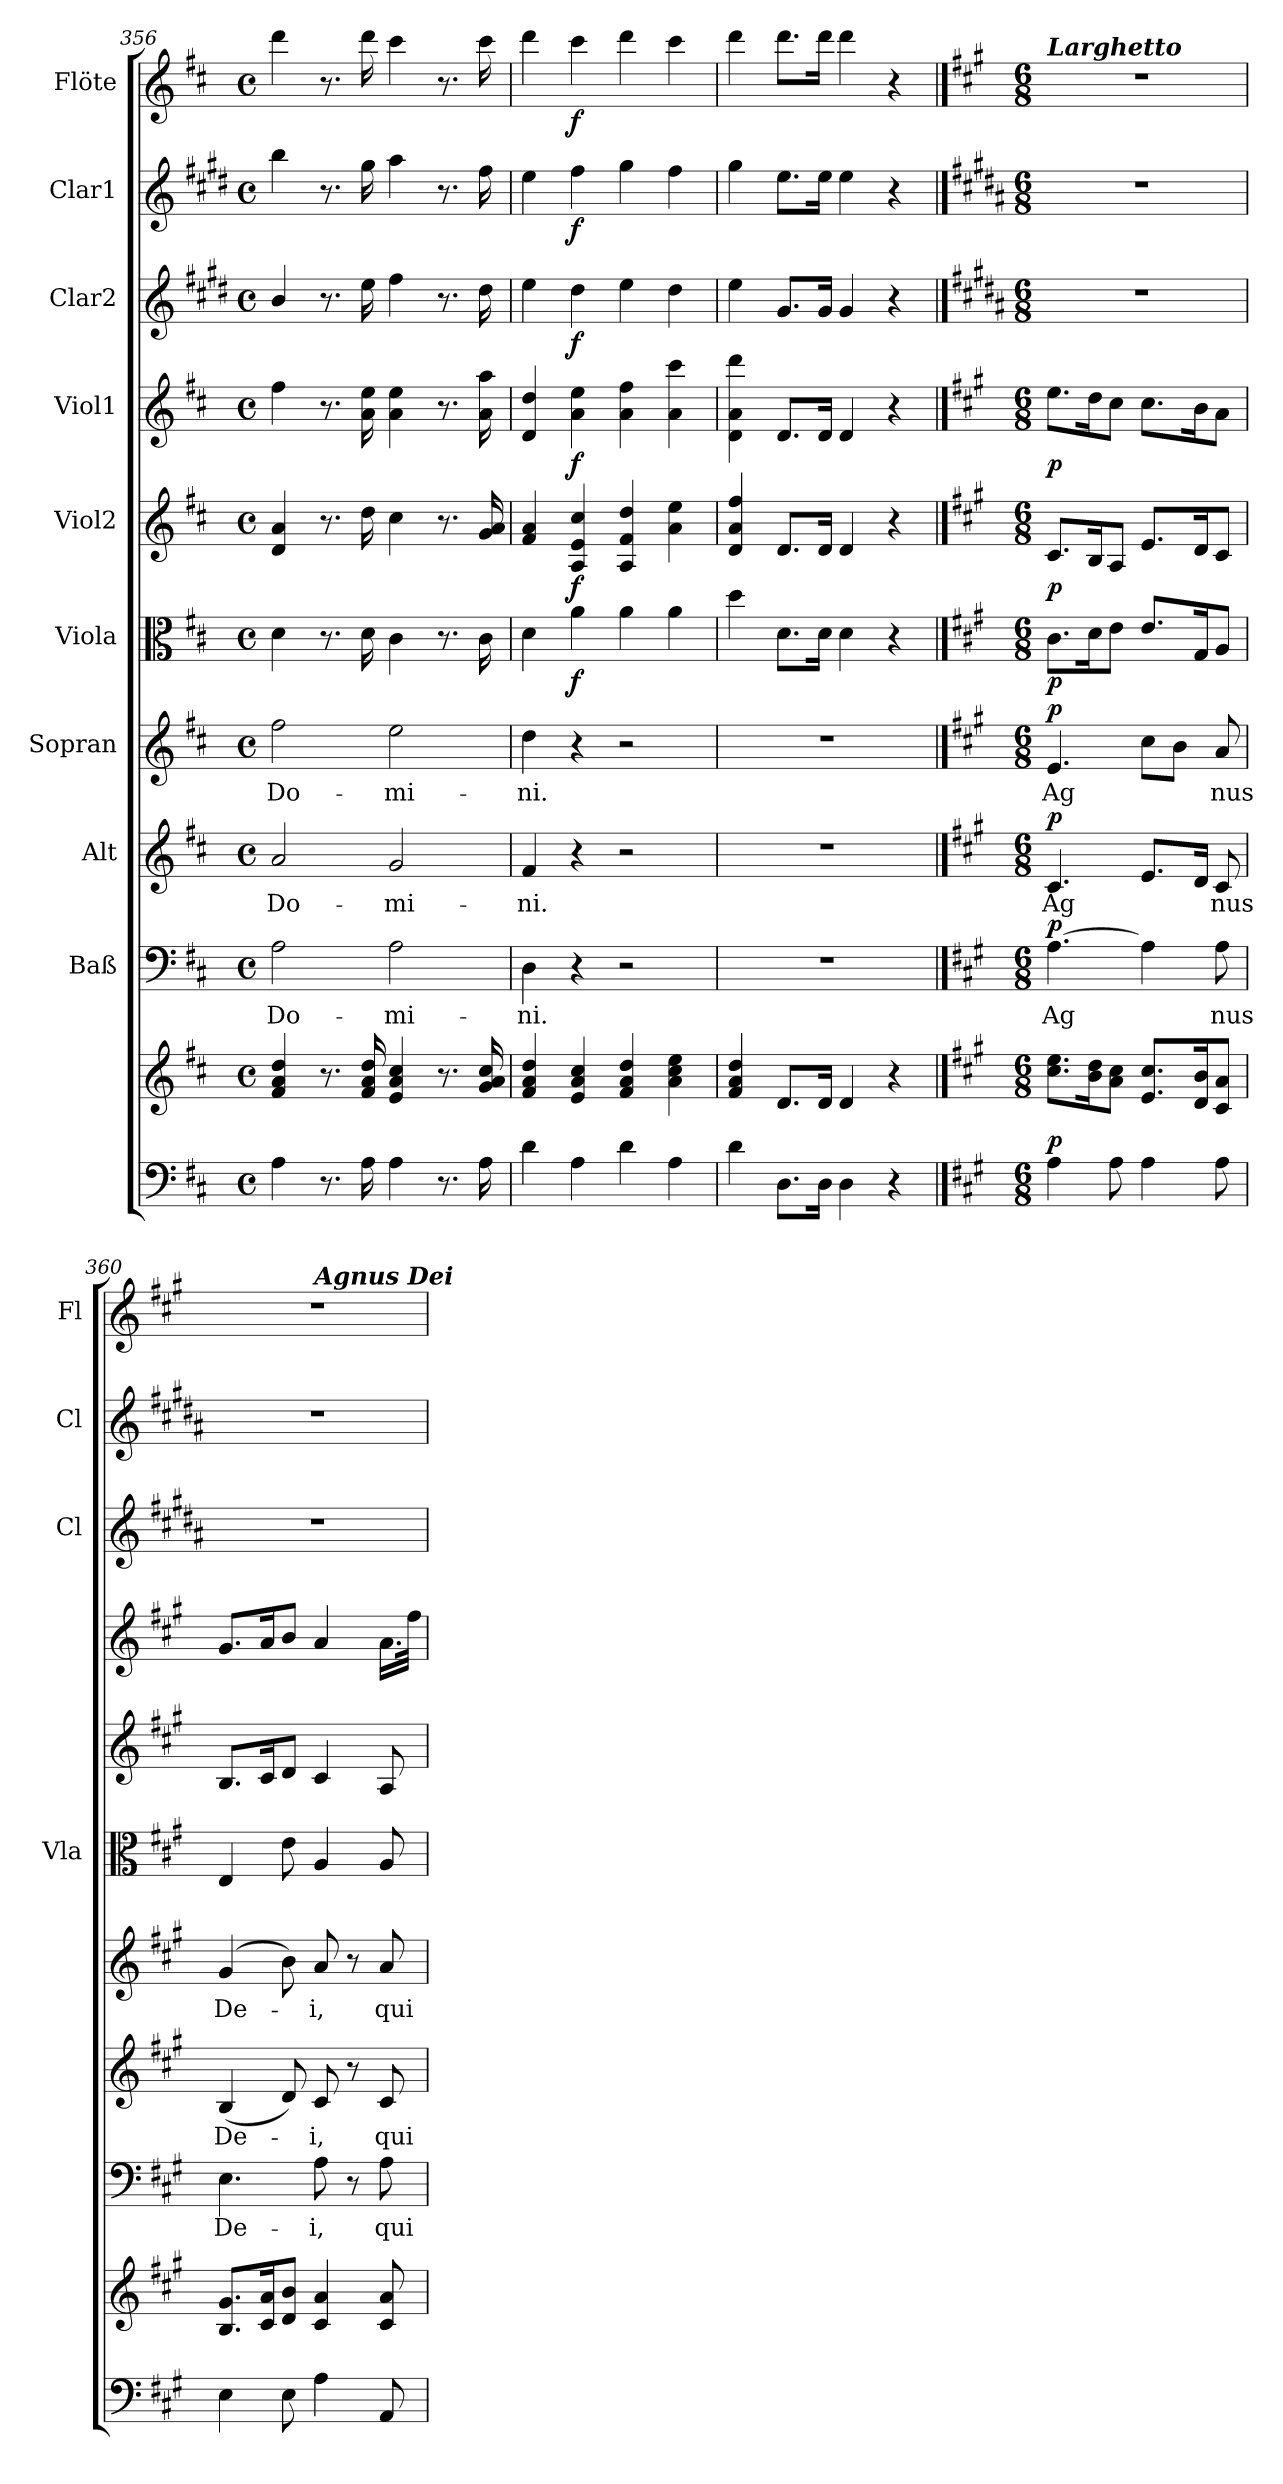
**kern	**kern	**dynam	**kern	**text	**dynam	**kern	**text	**dynam	**kern	**text	**dynam	**kern	**dynam	**kern	**dynam	**kern	**dynam	**kern	**dynam	**kern	**dynam	**kern	**dynam
*part10	*part10	*part10	*part9	*part9	*part9	*part8	*part8	*part8	*part7	*part7	*part7	*part6	*part6	*part5	*part5	*part4	*part4	*part3	*part3	*part2	*part2	*part1	*part1
*staff11	*staff10	*staff10/11	*staff9	*staff9	*staff9	*staff8	*staff8	*staff8	*staff7	*staff7	*staff7	*staff6	*staff6	*staff5	*staff5	*staff4	*staff4	*staff3	*staff3	*staff2	*staff2	*staff1	*staff1
*	*	*	*I"Baß	*	*	*I"Alt	*	*	*I"Sopran	*	*	*I"Viola	*	*I"Viol2	*	*I"Viol1	*	*I"Clar2	*	*I"Clar1	*	*I"Flöte	*
*	*	*	*	*	*	*	*	*	*	*	*	*I'Vla	*	*	*	*	*	*I'Cl	*	*I'Cl	*	*I'Fl	*
*clefF4	*clefG2	*	*clefF4	*	*	*clefG2	*	*	*clefG2	*	*	*clefC3	*	*clefG2	*	*clefG2	*	*clefG2	*	*clefG2	*	*clefG2	*
*	*	*	*	*	*	*	*	*	*	*	*	*	*	*	*	*	*	*ITrd1c2	*	*ITrd1c2	*	*	*
*k[f#c#]	*k[f#c#]	*	*k[f#c#]	*	*	*k[f#c#]	*	*	*k[f#c#]	*	*	*k[f#c#]	*	*k[f#c#]	*	*k[f#c#]	*	*k[f#c#]	*	*k[f#c#]	*	*k[f#c#]	*
*D:	*D:	*	*D:	*	*	*D:	*	*	*D:	*	*	*D:	*	*D:	*	*D:	*	*D:	*	*D:	*	*D:	*
*M4/4	*M4/4	*	*M4/4	*	*	*M4/4	*	*	*M4/4	*	*	*M4/4	*	*M4/4	*	*M4/4	*	*M4/4	*	*M4/4	*	*M4/4	*
*met(c)	*met(c)	*	*met(c)	*	*	*met(c)	*	*	*met(c)	*	*	*met(c)	*	*met(c)	*	*met(c)	*	*met(c)	*	*met(c)	*	*met(c)	*
=356	=356	=356	=356	=356	=356	=356	=356	=356	=356	=356	=356	=356	=356	=356	=356	=356	=356	=356	=356	=356	=356	=356	=356
!	!	!	!	!LO:LY:b	!	!	!LO:LY:b	!	!	!LO:LY:b	!	!	!	!	!	!	!	!	!	!	!	!	!
4A\	4f#/ 4a/ 4dd/	.	2A\	Do-	.	2a/	Do-	.	2ff#\	Do-	.	4d\	.	4d/ 4a/	.	4ff#\	.	4a/	.	4aa\	.	4ddd\	.
8.r	8.r	.	.	.	.	.	.	.	.	.	.	8.r	.	8.r	.	8.r	.	8.r	.	8.r	.	8.r	.
16A\	16f#/ 16a/ 16dd/	.	.	.	.	.	.	.	.	.	.	16d\	.	16dd\	.	16a\ 16ee\	.	16dd\	.	16ff#\	.	16ddd\	.
!	!	!	!	!LO:LY:b	!	!	!LO:LY:b	!	!	!LO:LY:b	!	!	!	!	!	!	!	!	!	!	!	!	!
4A\	4e/ 4a/ 4cc#/	.	2A\	-mi-	.	2g/	-mi-	.	2ee\	-mi-	.	4c#\	.	4cc#\	.	4a\ 4ee\	.	4ee\	.	4gg\	.	4ccc#\	.
8.r	8.r	.	.	.	.	.	.	.	.	.	.	8.r	.	8.r	.	8.r	.	8.r	.	8.r	.	8.r	.
16A\	16g/ 16a/ 16cc#/	.	.	.	.	.	.	.	.	.	.	16c#\	.	16g/ 16a/	.	16a\ 16aa\	.	16cc#\	.	16ee\	.	16ccc#\	.
=357	=357	=357	=357	=357	=357	=357	=357	=357	=357	=357	=357	=357	=357	=357	=357	=357	=357	=357	=357	=357	=357	=357	=357
!	!	!	!	!LO:LY:b	!	!	!LO:LY:b	!	!	!LO:LY:b	!	!	!	!	!	!	!	!	!	!	!	!	!
4d\	4f#/ 4a/ 4dd/	.	4D\	-ni.	.	4f#/	-ni.	.	4dd\	-ni.	.	4d\	.	4f#/ 4a/	.	4d/ 4dd/	.	4dd\	.	4dd\	.	4ddd\	.
!	!	!	!	!	!	!	!	!	!	!	!	!	!LO:DY:b	!	!LO:DY:b	!	!LO:DY:b	!	!LO:DY:b	!	!LO:DY:b	!	!LO:DY:b
4A\	4e/ 4a/ 4cc#/	.	4r	.	.	4r	.	.	4r	.	.	4a\	f	4A/ 4e/ 4cc#/	f	4a\ 4ee\	f	4cc#\	f	4ee\	f	4ccc#\	f
4d\	4f#/ 4a/ 4dd/	.	2r	.	.	2r	.	.	2r	.	.	4a\	.	4A/ 4f#/ 4dd/	.	4a\ 4ff#\	.	4dd\	.	4ff#\	.	4ddd\	.
4A\	4a\ 4cc#\ 4ee\	.	.	.	.	.	.	.	.	.	.	4a\	.	4a\ 4ee\	.	4a\ 4ccc#\	.	4cc#\	.	4ee\	.	4ccc#\	.
=358	=358	=358	=358	=358	=358	=358	=358	=358	=358	=358	=358	=358	=358	=358	=358	=358	=358	=358	=358	=358	=358	=358	=358
4d\	4f#/ 4a/ 4dd/	.	1r	.	.	1r	.	.	1r	.	.	4dd\	.	4d/ 4a/ 4ff#/	.	4d\ 4a\ 4ddd\	.	4dd\	.	4ff#\	.	4ddd\	.
8.D\L	8.d/L	.	.	.	.	.	.	.	.	.	.	8.d\L	.	8.d/L	.	8.d/L	.	8.f#/L	.	8.dd\L	.	8.ddd\L	.
16D\Jk	16d/Jk	.	.	.	.	.	.	.	.	.	.	16d\Jk	.	16d/Jk	.	16d/Jk	.	16f#/Jk	.	16dd\Jk	.	16ddd\Jk	.
4D\	4d/	.	.	.	.	.	.	.	.	.	.	4d\	.	4d/	.	4d/	.	4f#/	.	4dd\	.	4ddd\	.
4r	4r	.	.	.	.	.	.	.	.	.	.	4r	.	4r	.	4r	.	4r	.	4r	.	4r	.
!!LO:PB:g=z
==359	==359	==359	==359	==359	==359	==359	==359	==359	==359	==359	==359	==359	==359	==359	==359	==359	==359	==359	==359	==359	==359	==359	==359
*k[f#c#g#]	*k[f#c#g#]	*	*k[f#c#g#]	*	*	*k[f#c#g#]	*	*	*k[f#c#g#]	*	*	*k[f#c#g#]	*	*k[f#c#g#]	*	*k[f#c#g#]	*	*k[f#c#g#]	*	*k[f#c#g#]	*	*k[f#c#g#]	*
*A:	*A:	*	*A:	*	*	*A:	*	*	*A:	*	*	*A:	*	*A:	*	*A:	*	*A:	*	*A:	*	*A:	*
*M6/8	*M6/8	*	*M6/8	*	*	*M6/8	*	*	*M6/8	*	*	*M6/8	*	*M6/8	*	*M6/8	*	*M6/8	*	*M6/8	*	*M6/8	*
!	!	!	!	!	!	!	!	!	!	!	!	!	!	!	!	!	!	!	!	!	!	!LO:TX:a:Bi:t=Larghetto	!
!	!	!LO:DY:a=2	!	!LO:LY:b	!LO:DY:a	!	!LO:LY:b	!LO:DY:a	!	!LO:LY:b	!LO:DY:a	!	!LO:DY:b	!	!LO:DY:b	!	!LO:DY:b	!	!	!	!	!	!
4A\	8.cc#\ 8.ee\L	p	[4.A\	Ag	p	4.c#/	Ag	p	4.e/	Ag	p	8.c#\L	p	8.c#/L	p	8.ee\L	p	2.r	.	2.r	.	2.r	.
.	16b\ 16dd\k	.	.	.	.	.	.	.	.	.	.	16d\k	.	16B/k	.	16dd\k	.	.	.	.	.	.	.
8A\	8a\ 8cc#\J	.	.	.	.	.	.	.	.	.	.	8e\J	.	8A/J	.	8cc#\J	.	.	.	.	.	.	.
4A\	8.e/ 8.cc#/L	.	4A\]	.	.	8.e/L	.	.	8cc#\L	.	.	8.e/L	.	8.e/L	.	8.cc#\L	.	.	.	.	.	.	.
.	.	.	.	.	.	.	.	.	8b\J	.	.	.	.	.	.	.	.	.	.	.	.	.	.
.	16d/ 16b/k	.	.	.	.	16d/Jk	.	.	.	.	.	16G#/k	.	16d/k	.	16b\k	.	.	.	.	.	.	.
!	!	!	!	!LO:LY:b	!	!	!LO:LY:b	!	!	!LO:LY:b	!	!	!	!	!	!	!	!	!	!	!	!	!
8A\	8c#/ 8a/J	.	8A\	nus	.	8c#/	nus	.	8a/	nus	.	8A/J	.	8c#/J	.	8a\J	.	.	.	.	.	.	.
=360	=360	=360	=360	=360	=360	=360	=360	=360	=360	=360	=360	=360	=360	=360	=360	=360	=360	=360	=360	=360	=360	=360	=360
!	!	!	!	!LO:LY:b	!	!	!LO:LY:b	!	!	!LO:LY:b	!	!	!	!	!	!	!	!	!	!	!	!	!
*	*	*	*	*	*	*	*	*	*	*	*	*	*	*	*	*	*	*	*	*	*	*^	*
4E\	8.B/ 8.g#/L	.	4.E\	De-	.	(4B/	De-	.	(4g#/	De-	.	4E/	.	8.B/L	.	8.g#/L	.	2.r	.	2.r	.	2.r	4.ryy	.
.	16c#/ 16a/k	.	.	.	.	.	.	.	.	.	.	.	.	16c#/k	.	16a/k	.	.	.	.	.	.	.	.
8E\	8d/ 8b/J	.	.	.	.	8d/)	.	.	8b\)	.	.	8e\	.	8d/J	.	8b/J	.	.	.	.	.	.	.	.
!	!	!	!	!	!	!	!	!	!	!	!	!	!	!	!	!	!	!	!	!	!	!	!LO:TX:a:Bi:t=Agnus Dei	!
!	!	!	!	!LO:LY:b	!	!	!LO:LY:b	!	!	!LO:LY:b	!	!	!	!	!	!	!	!	!	!	!	!	!	!
4A\	4c#/ 4a/	.	8A\	-i,	.	8c#/	-i,	.	8a/	-i,	.	4A/	.	4c#/	.	4a/	.	.	.	.	.	.	4.ryy	.
.	.	.	8r	.	.	8r	.	.	8r	.	.	.	.	.	.	.	.	.	.	.	.	.	.	.
!	!	!	!	!LO:LY:b	!	!	!LO:LY:b	!	!	!LO:LY:b	!	!	!	!	!	!	!	!	!	!	!	!	!	!
8AA/	8c#/ 8a/	.	8A\	qui	.	8c#/	qui	.	8a/	qui	.	8A/	.	8A/	.	16.a\LL	.	.	.	.	.	.	.	.
.	.	.	.	.	.	.	.	.	.	.	.	.	.	.	.	32ff#\JJk	.	.	.	.	.	.	.	.
*	*	*	*	*	*	*	*	*	*	*	*	*	*	*	*	*	*	*	*	*	*	*v	*v	*
=	=	=	=	=	=	=	=	=	=	=	=	=	=	=	=	=	=	=	=	=	=	=	=
*-	*-	*-	*-	*-	*-	*-	*-	*-	*-	*-	*-	*-	*-	*-	*-	*-	*-	*-	*-	*-	*-	*-	*-
